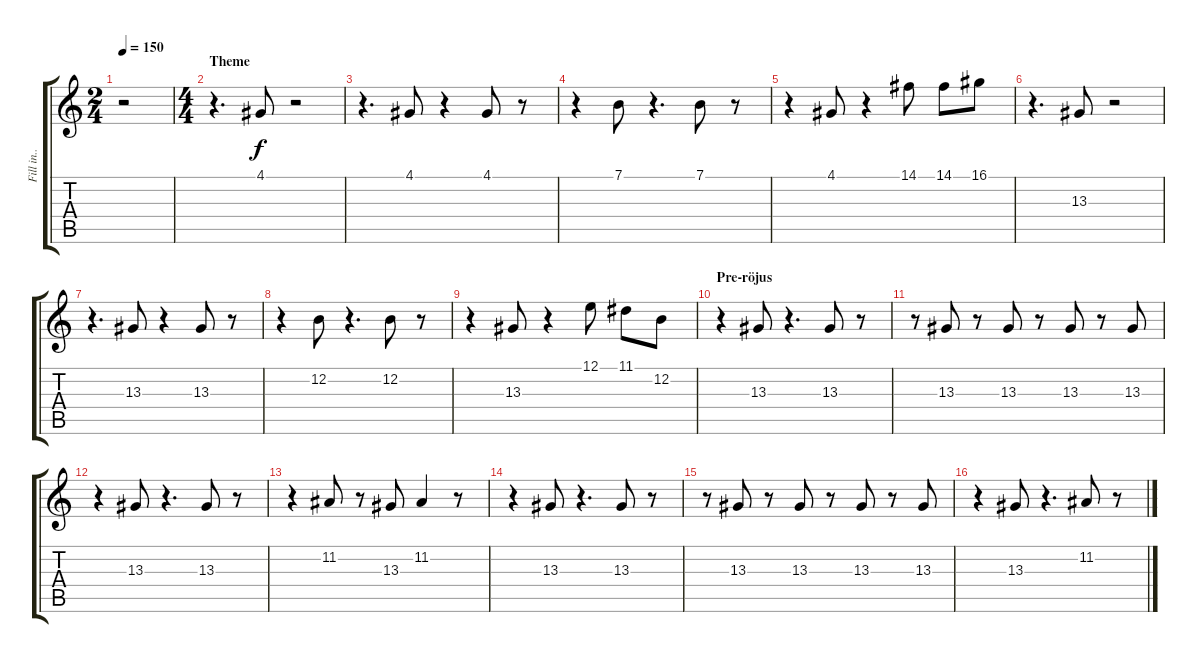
\track ("Fill in.." "Fill in..") {instrument stringensemble1}
\staff {score tabs}
\tuning (E4 B3 G3 D3 A2 E2) {hide}
\ts (2 4)
\tempo 150
\clef g2
\ks c
r.2{dy f instrument stringensemble1} |
\ts (4 4)
\section ("" "Theme")
r.4{d} 4.1.8 r.2 |
r.4{d} 4.1.8 r.4 4.1.8 r.8 |
r.4 7.1.8 r.4{d} 7.1.8 r.8 |
r.4 4.1.8 r.4 14.1.8 14.1.8 16.1.8 |
r.4{d} 13.3.8 r.2 |
r.4{d} 13.3.8 r.4 13.3.8 r.8 |
r.4 12.2.8 r.4{d} 12.2.8 r.8 |
r.4 13.3.8 r.4 12.1.8 11.1.8 12.2.8 |
\section ("" "Pre-röjus")
r.4 13.3.8 r.4{d} 13.3.8 r.8 |
r.8 13.3.8 r.8 13.3.8 r.8 13.3.8 r.8 13.3.8 |
r.4 13.3.8 r.4{d} 13.3.8 r.8 |
r.4 11.2.8 r.8 13.3.8 11.2.4 r.8 |
r.4 13.3.8 r.4{d} 13.3.8 r.8 |
r.8 13.3.8 r.8 13.3.8 r.8 13.3.8 r.8 13.3.8 |
\section ("" "")
r.4 13.3.8 r.4{d} 11.2.8 r.8
